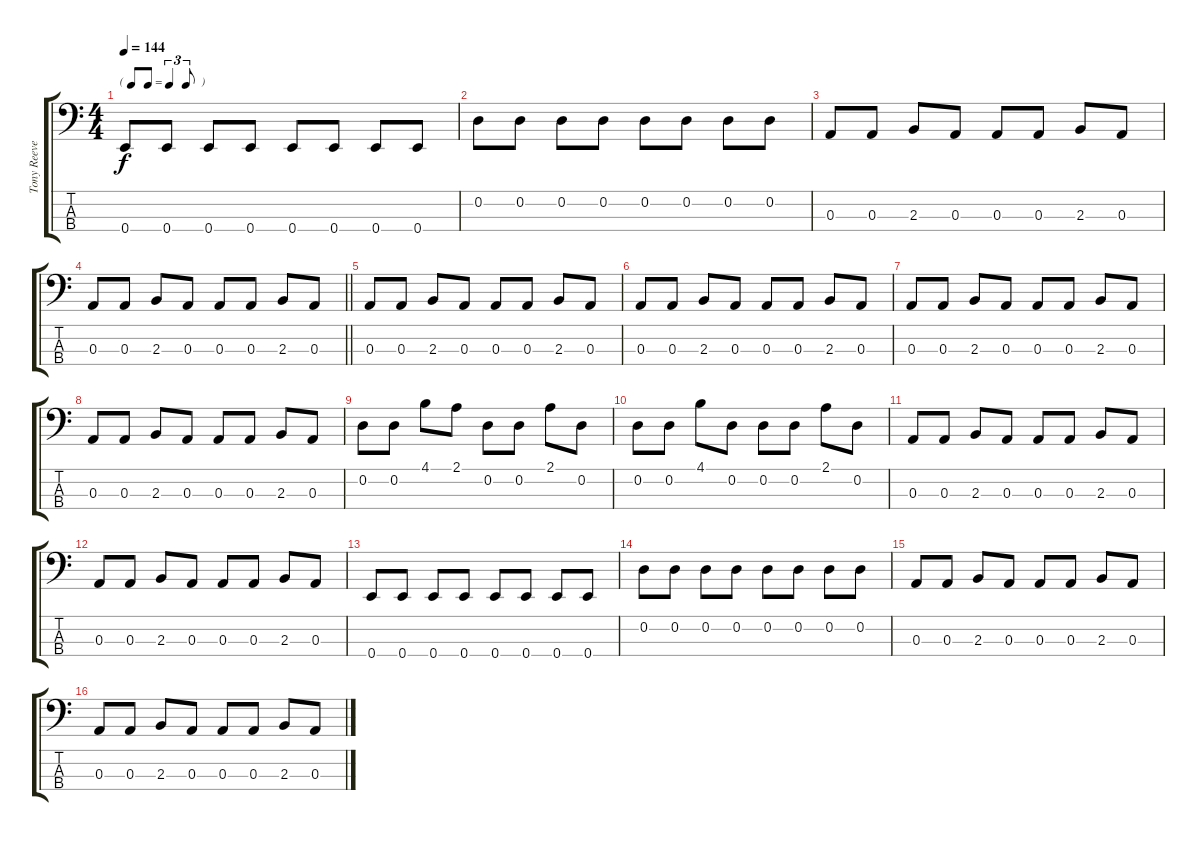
\track ("Tony Reeves - Bass" "Tony Reeve") {instrument electricbassfinger}
\staff {score tabs}
\tuning (G2 D2 A1 E1) {hide}
\ts (4 4)
\tf triplet8th
\tempo 144
\clef f4
\ks c
0.4.8{dy f} 0.4.8 0.4.8 0.4.8 0.4.8 0.4.8 0.4.8 0.4.8 |
0.2.8 0.2.8 0.2.8 0.2.8 0.2.8 0.2.8 0.2.8 0.2.8 |
0.3.8 0.3.8 2.3.8 0.3.8 0.3.8 0.3.8 2.3.8 0.3.8 |
\barLineRight lightlight
0.3.8 0.3.8 2.3.8 0.3.8 0.3.8 0.3.8 2.3.8 0.3.8 |
0.3.8 0.3.8 2.3.8 0.3.8 0.3.8 0.3.8 2.3.8 0.3.8 |
0.3.8 0.3.8 2.3.8 0.3.8 0.3.8 0.3.8 2.3.8 0.3.8 |
0.3.8 0.3.8 2.3.8 0.3.8 0.3.8 0.3.8 2.3.8 0.3.8 |
0.3.8 0.3.8 2.3.8 0.3.8 0.3.8 0.3.8 2.3.8 0.3.8 |
0.2.8 0.2.8 4.1.8 2.1.8 0.2.8 0.2.8 2.1.8 0.2.8 |
0.2.8 0.2.8 4.1.8 0.2.8 0.2.8 0.2.8 2.1.8 0.2.8 |
0.3.8 0.3.8 2.3.8 0.3.8 0.3.8 0.3.8 2.3.8 0.3.8 |
0.3.8 0.3.8 2.3.8 0.3.8 0.3.8 0.3.8 2.3.8 0.3.8 |
0.4.8 0.4.8 0.4.8 0.4.8 0.4.8 0.4.8 0.4.8 0.4.8 |
0.2.8 0.2.8 0.2.8 0.2.8 0.2.8 0.2.8 0.2.8 0.2.8 |
0.3.8 0.3.8 2.3.8 0.3.8 0.3.8 0.3.8 2.3.8 0.3.8 |
0.3.8 0.3.8 2.3.8 0.3.8 0.3.8 0.3.8 2.3.8 0.3.8
